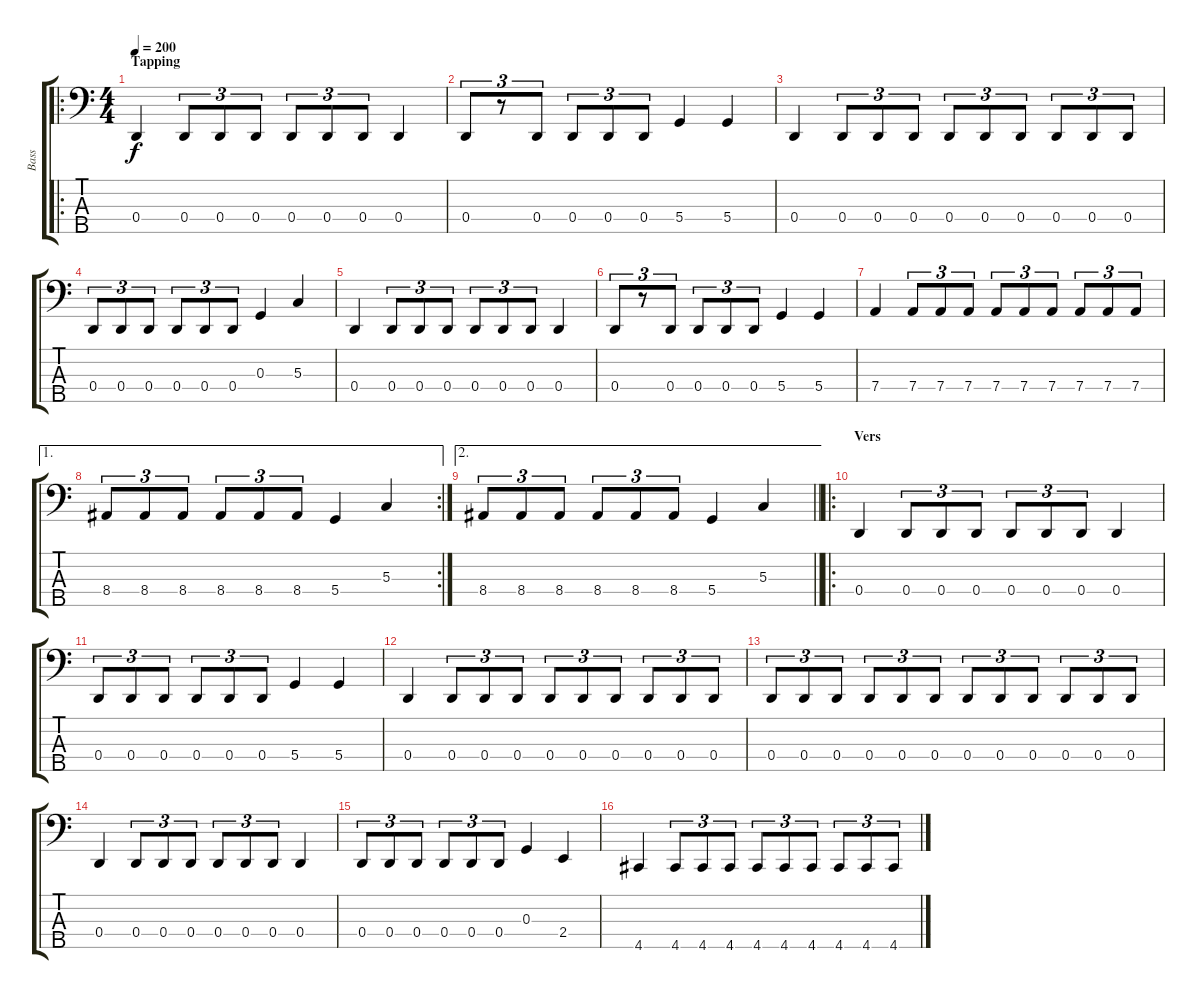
\track ("Bass" "Bass") {instrument electricbasspick}
\staff {score tabs}
\tuning (F2 C2 G1 D1 A0) {hide}
\ro
\ts (4 4)
\section ("" "Tapping")
\tempo 200
\clef f4
\ks c
0.4.4{dy f} 0.4.8{tu (3 2)} 0.4.8{tu (3 2)} 0.4.8{tu (3 2)} 0.4.8{tu (3 2)} 0.4.8{tu (3 2)} 0.4.8{tu (3 2)} 0.4.4 |
0.4.8{tu (3 2)} r.8{tu (3 2)} 0.4.8{tu (3 2)} 0.4.8{tu (3 2)} 0.4.8{tu (3 2)} 0.4.8{tu (3 2)} 5.4.4 5.4.4 |
0.4.4 0.4.8{tu (3 2)} 0.4.8{tu (3 2)} 0.4.8{tu (3 2)} 0.4.8{tu (3 2)} 0.4.8{tu (3 2)} 0.4.8{tu (3 2)} 0.4.8{tu (3 2)} 0.4.8{tu (3 2)} 0.4.8{tu (3 2)} |
0.4.8{tu (3 2)} 0.4.8{tu (3 2)} 0.4.8{tu (3 2)} 0.4.8{tu (3 2)} 0.4.8{tu (3 2)} 0.4.8{tu (3 2)} 0.3.4 5.3.4 |
0.4.4 0.4.8{tu (3 2)} 0.4.8{tu (3 2)} 0.4.8{tu (3 2)} 0.4.8{tu (3 2)} 0.4.8{tu (3 2)} 0.4.8{tu (3 2)} 0.4.4 |
0.4.8{tu (3 2)} r.8{tu (3 2)} 0.4.8{tu (3 2)} 0.4.8{tu (3 2)} 0.4.8{tu (3 2)} 0.4.8{tu (3 2)} 5.4.4 5.4.4 |
7.4.4 7.4.8{tu (3 2)} 7.4.8{tu (3 2)} 7.4.8{tu (3 2)} 7.4.8{tu (3 2)} 7.4.8{tu (3 2)} 7.4.8{tu (3 2)} 7.4.8{tu (3 2)} 7.4.8{tu (3 2)} 7.4.8{tu (3 2)} |
\ae 1
\rc 2
8.4.8{tu (3 2)} 8.4.8{tu (3 2)} 8.4.8{tu (3 2)} 8.4.8{tu (3 2)} 8.4.8{tu (3 2)} 8.4.8{tu (3 2)} 5.4.4 5.3.4 |
\ae 2
\barLineRight lightlight
8.4.8{tu (3 2)} 8.4.8{tu (3 2)} 8.4.8{tu (3 2)} 8.4.8{tu (3 2)} 8.4.8{tu (3 2)} 8.4.8{tu (3 2)} 5.4.4 5.3.4 |
\ro
\section ("" "Vers")
0.4.4 0.4.8{tu (3 2)} 0.4.8{tu (3 2)} 0.4.8{tu (3 2)} 0.4.8{tu (3 2)} 0.4.8{tu (3 2)} 0.4.8{tu (3 2)} 0.4.4 |
0.4.8{tu (3 2)} 0.4.8{tu (3 2)} 0.4.8{tu (3 2)} 0.4.8{tu (3 2)} 0.4.8{tu (3 2)} 0.4.8{tu (3 2)} 5.4.4 5.4.4 |
0.4.4 0.4.8{tu (3 2)} 0.4.8{tu (3 2)} 0.4.8{tu (3 2)} 0.4.8{tu (3 2)} 0.4.8{tu (3 2)} 0.4.8{tu (3 2)} 0.4.8{tu (3 2)} 0.4.8{tu (3 2)} 0.4.8{tu (3 2)} |
0.4.8{tu (3 2)} 0.4.8{tu (3 2)} 0.4.8{tu (3 2)} 0.4.8{tu (3 2)} 0.4.8{tu (3 2)} 0.4.8{tu (3 2)} 0.4.8{tu (3 2)} 0.4.8{tu (3 2)} 0.4.8{tu (3 2)} 0.4.8{tu (3 2)} 0.4.8{tu (3 2)} 0.4.8{tu (3 2)} |
0.4.4 0.4.8{tu (3 2)} 0.4.8{tu (3 2)} 0.4.8{tu (3 2)} 0.4.8{tu (3 2)} 0.4.8{tu (3 2)} 0.4.8{tu (3 2)} 0.4.4 |
0.4.8{tu (3 2)} 0.4.8{tu (3 2)} 0.4.8{tu (3 2)} 0.4.8{tu (3 2)} 0.4.8{tu (3 2)} 0.4.8{tu (3 2)} 0.3.4 2.4.4 |
4.5.4 4.5.8{tu (3 2)} 4.5.8{tu (3 2)} 4.5.8{tu (3 2)} 4.5.8{tu (3 2)} 4.5.8{tu (3 2)} 4.5.8{tu (3 2)} 4.5.8{tu (3 2)} 4.5.8{tu (3 2)} 4.5.8{tu (3 2)}
